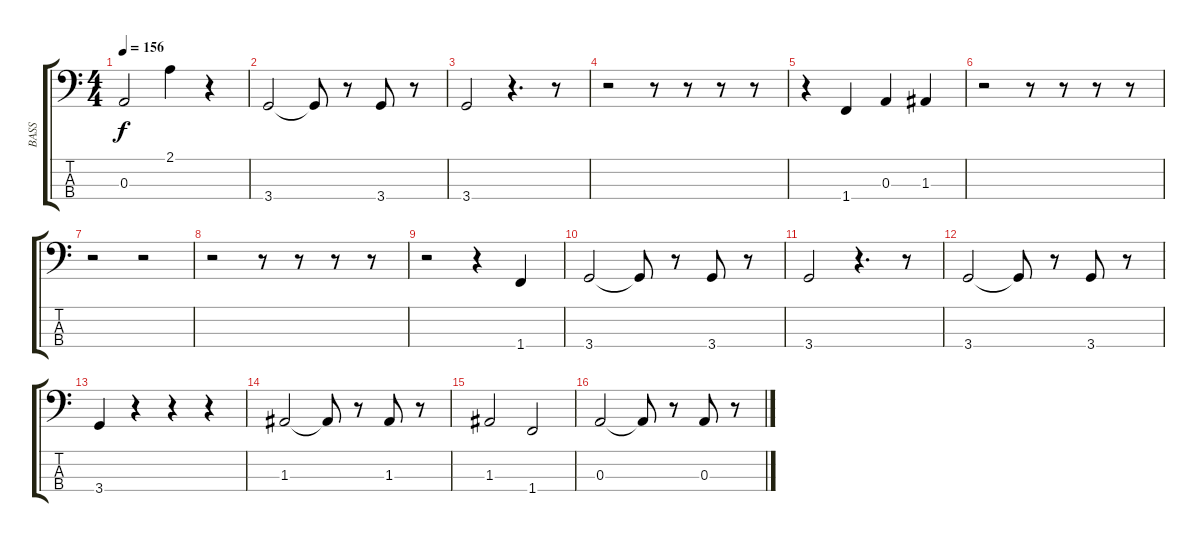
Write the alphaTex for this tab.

\track ("BASS" "BASS") {instrument electricbassfinger}
\staff {score tabs}
\tuning (G2 D2 A1 E1) {hide}
\ts (4 4)
\tempo 156
\clef f4
\ks c
0.3.2{dy f} 2.1.4 r.4 |
3.4.2 3.4{t}.8 r.8 3.4.8 r.8 |
3.4.2 r.4{d} r.8 |
r.2 r.8 r.8 r.8 r.8 |
r.4 1.4.4 0.3.4 1.3.4 |
r.2 r.8 r.8 r.8 r.8 |
r.2 r.2 |
r.2 r.8 r.8 r.8 r.8 |
r.2 r.4 1.4.4 |
3.4.2 3.4{t}.8 r.8 3.4.8 r.8 |
3.4.2 r.4{d} r.8 |
3.4.2 3.4{t}.8 r.8 3.4.8 r.8 |
3.4.4 r.4 r.4 r.4 |
1.3.2 1.3{t}.8 r.8 1.3.8 r.8 |
1.3.2 1.4.2 |
0.3.2 0.3{t}.8 r.8 0.3.8 r.8
